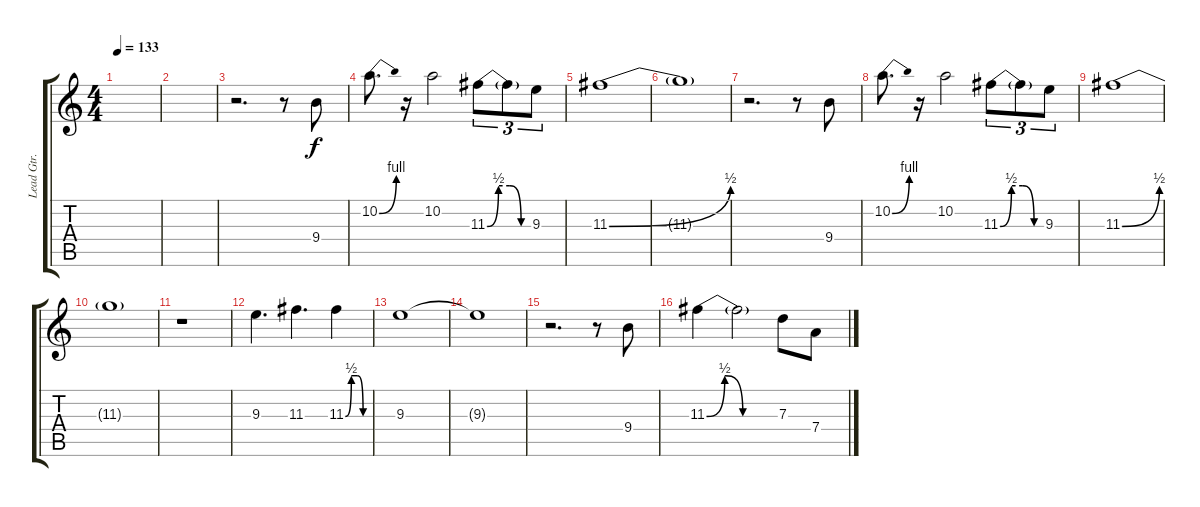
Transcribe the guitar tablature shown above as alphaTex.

\track ("Lead Gtr." "Lead Gtr.") {instrument distortionguitar}
\staff {score tabs}
\tuning (E4 B3 G3 D3 A2 E2) {hide}
\ts (4 4)
\tempo 133
\clef g2
\ks c
|
|
r.2{d} r.8 9.4.8 |
10.2{be (bend 0 0 60 4)}.8{d} r.16 10.2.2 11.3{be (custom 0 0 15 2 30 2 45 0 60 0)}.8{tu (3 2)} 11.3{t}.8{tu (3 2)} 9.3.8{tu (3 2)} |
11.3{be (bend 0 0 60 2)}.1 |
11.3{t}.1 |
r.2{d} r.8 9.4.8 |
10.2{be (bend 0 0 60 4)}.8{d} r.16 10.2.2 11.3{be (custom 0 0 15 2 30 2 45 0 60 0)}.8{tu (3 2)} 11.3{t}.8{tu (3 2)} 9.3.8{tu (3 2)} |
11.3{be (bend 0 0 60 2)}.1 |
11.3{t}.1 |
r.1 |
9.3.4{d} 11.3.4{d} 11.3{be (custom 0 0 15 2 30 2 45 0 60 0)}.4 |
9.3.1 |
9.3{t}.1 |
r.2{d} r.8 9.4.8 |
11.3{be (custom 0 0 15 2 30 0 45 0 60 0)}.4 11.3{t}.2 7.3.8 7.4.8
